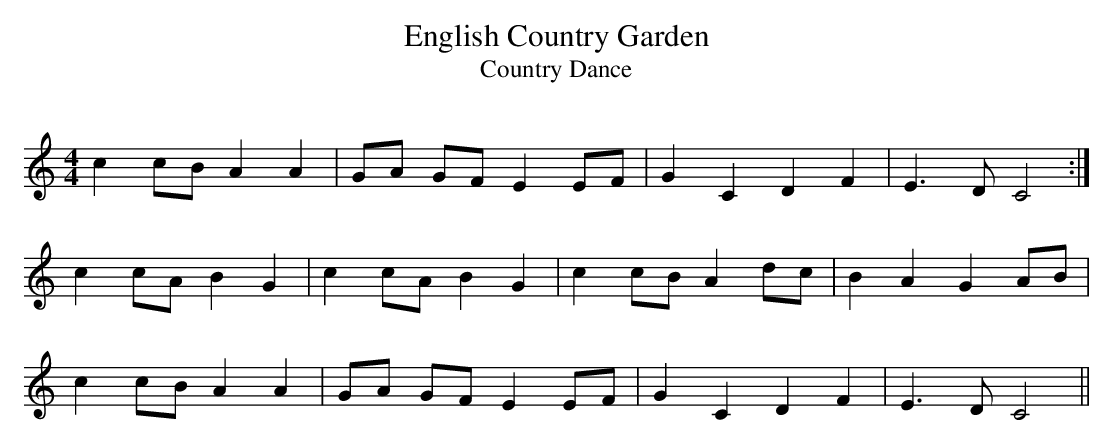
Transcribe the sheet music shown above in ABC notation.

X:1
T:English Country Garden
T:Country Dance
Q:120
M:4/4
L:1/8
K:C
c2 cB A2 A2 | GA GF E2 EF | G2 C2 D2 F2 | E3 D C4 :|
c2 cA B2 G2 | c2 cA B2 G2 | c2 cB A2 dc | B2 A2 G2 AB |
c2 cB A2 A2 | GA GF E2 EF | G2 C2 D2 F2 | E3 D C4 ||
